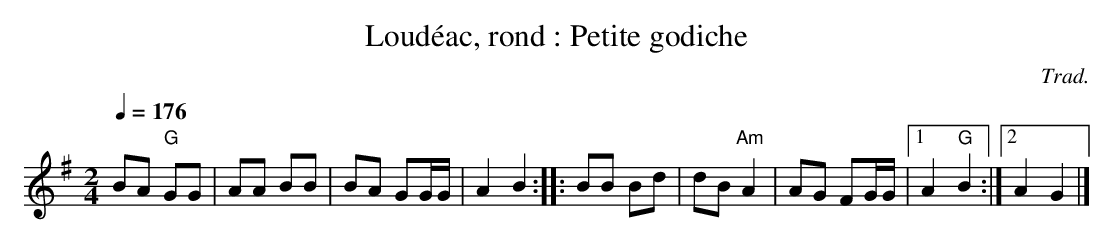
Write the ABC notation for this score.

X:1
T:Loudéac, rond : Petite godiche
C:Trad.
Q:1/4=176
M:2/4
L:1/16
K:G
B2A2 "G"G2G2 | A2A2 B2B2 | B2A2 G2GG | A4 B4 ::\
B2B2 B2d2 | d2B2 "Am"A4 | A2G2 F2GG |1 A4 "G"B4 :|2 A4 G4 |]
